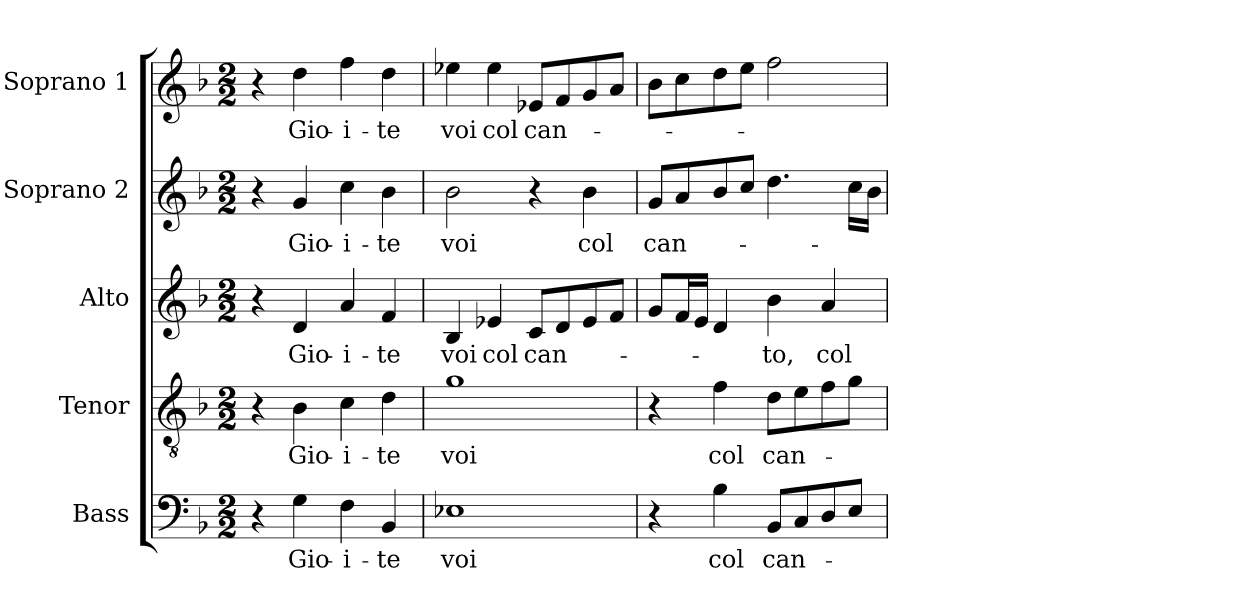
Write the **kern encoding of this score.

**kern	**text	**kern	**text	**kern	**text	**kern	**text	**kern	**text
*part5	*part5	*part4	*part4	*part3	*part3	*part2	*part2	*part1	*part1
*staff5	*staff5	*staff4	*staff4	*staff3	*staff3	*staff2	*staff2	*staff1	*staff1
*I"Bass	*	*I"Tenor	*	*I"Alto	*	*I"Soprano 2	*	*I"Soprano 1	*
*I'B	*	*I'T	*	*I'A	*	*I'S2	*	*I'S1	*
!!LO:PB:g=z
*clefF4	*	*clefGv2	*	*clefG2	*	*clefG2	*	*clefG2	*
*	*	*ITrd7c12	*	*	*	*	*	*	*
*k[b-]	*	*k[b-]	*	*k[b-]	*	*k[b-]	*	*k[b-]	*
*F:	*	*F:	*	*F:	*	*F:	*	*F:	*
*M2/2	*	*M2/2	*	*M2/2	*	*M2/2	*	*M2/2	*
=1	=1	=1	=1	=1	=1	=1	=1	=1	=1
4r	.	4r	.	4r	.	4r	.	4r	.
!	!LO:LY:b:color=#000000	!	!	!	!	!	!	!	!
!	!	!	!LO:LY:b:color=#000000	!	!	!	!	!	!
!	!	!	!	!	!LO:LY:b:color=#000000	!	!	!	!
!	!	!	!	!	!	!	!LO:LY:b:color=#000000	!	!
!	!	!	!	!	!	!	!	!	!LO:LY:b:color=#000000
4Gi\	Gio-	4BB-i\	Gio-	4di/	Gio-	4gi/	Gio-	4ddi\	Gio-
!	!LO:LY:b:color=#000000	!	!	!	!	!	!	!	!
!	!	!	!LO:LY:b:color=#000000	!	!	!	!	!	!
!	!	!	!	!	!LO:LY:b:color=#000000	!	!	!	!
!	!	!	!	!	!	!	!LO:LY:b:color=#000000	!	!
!	!	!	!	!	!	!	!	!	!LO:LY:b:color=#000000
4Fi\	-i-	4Ci\	-i-	4ai/	-i-	4cci\	-i-	4ffi\	-i-
!	!LO:LY:b:color=#000000	!	!	!	!	!	!	!	!
!	!	!	!LO:LY:b:color=#000000	!	!	!	!	!	!
!	!	!	!	!	!LO:LY:b:color=#000000	!	!	!	!
!	!	!	!	!	!	!	!LO:LY:b:color=#000000	!	!
!	!	!	!	!	!	!	!	!	!LO:LY:b:color=#000000
4BB-i/	-te	4Di\	-te	4fi/	-te	4b-i\	-te	4ddi\	-te
=2	=2	=2	=2	=2	=2	=2	=2	=2	=2
!	!LO:LY:b:color=#000000	!	!	!	!	!	!	!	!
!	!	!	!LO:LY:b:color=#000000	!	!	!	!	!	!
!	!	!	!	!	!LO:LY:b:color=#000000	!	!	!	!
!	!	!	!	!	!	!	!LO:LY:b:color=#000000	!	!
!	!	!	!	!	!	!	!	!	!LO:LY:b:color=#000000
1E-Xi	voi	1Gi	voi	4B-i/	voi	2b-i\	voi	4ee-Xi\	voi
!	!	!	!	!	!LO:LY:b:color=#000000	!	!	!	!
!	!	!	!	!	!	!	!	!	!LO:LY:b:color=#000000
.	.	.	.	4e-Xi/	col	.	.	4ee-i\	col
!	!	!	!	!	!LO:LY:b:color=#000000	!	!	!	!
!	!	!	!	!	!	!	!	!	!LO:LY:b:color=#000000
.	.	.	.	8ci/L	can-	4r	.	8e-Xi/L	can-
.	.	.	.	8di/	.	.	.	8fi/	.
!	!	!	!	!	!	!	!LO:LY:b:color=#000000	!	!
.	.	.	.	8e-i/	.	4b-i\	col	8gi/	.
.	.	.	.	8fi/J	.	.	.	8ai/J	.
=3	=3	=3	=3	=3	=3	=3	=3	=3	=3
!	!	!	!	!	!	!	!LO:LY:b:color=#000000	!	!
4r	.	4r	.	8gi/L	.	8gi/L	can-	8b-i\L	.
.	.	.	.	16fi/L	.	8ai/	.	8cci\	.
.	.	.	.	16ei/JJ	.	.	.	.	.
!	!LO:LY:b:color=#000000	!	!	!	!	!	!	!	!
!	!	!	!LO:LY:b:color=#000000	!	!	!	!	!	!
4B-i\	col	4Fi\	col	4di/	.	8b-i/	.	8ddi\	.
.	.	.	.	.	.	8cci/J	.	8eei\J	.
!	!LO:LY:b:color=#000000	!	!	!	!	!	!	!	!
!	!	!	!LO:LY:b:color=#000000	!	!	!	!	!	!
!	!	!	!	!	!LO:LY:b:color=#000000	!	!	!	!
8BB-i/L	can-	8Di\L	can-	4b-i\	-to,	4.ddi\	.	2ffi\	.
8Ci/	.	8Ei\	.	.	.	.	.	.	.
!	!	!	!	!	!LO:LY:b:color=#000000	!	!	!	!
8Di/	.	8Fi\	.	4ai/	col	.	.	.	.
8Ei/J	.	8Gi\J	.	.	.	16cci\LL	.	.	.
.	.	.	.	.	.	16b-i\JJ	.	.	.
=	=	=	=	=	=	=	=	=	=
*-	*-	*-	*-	*-	*-	*-	*-	*-	*-
